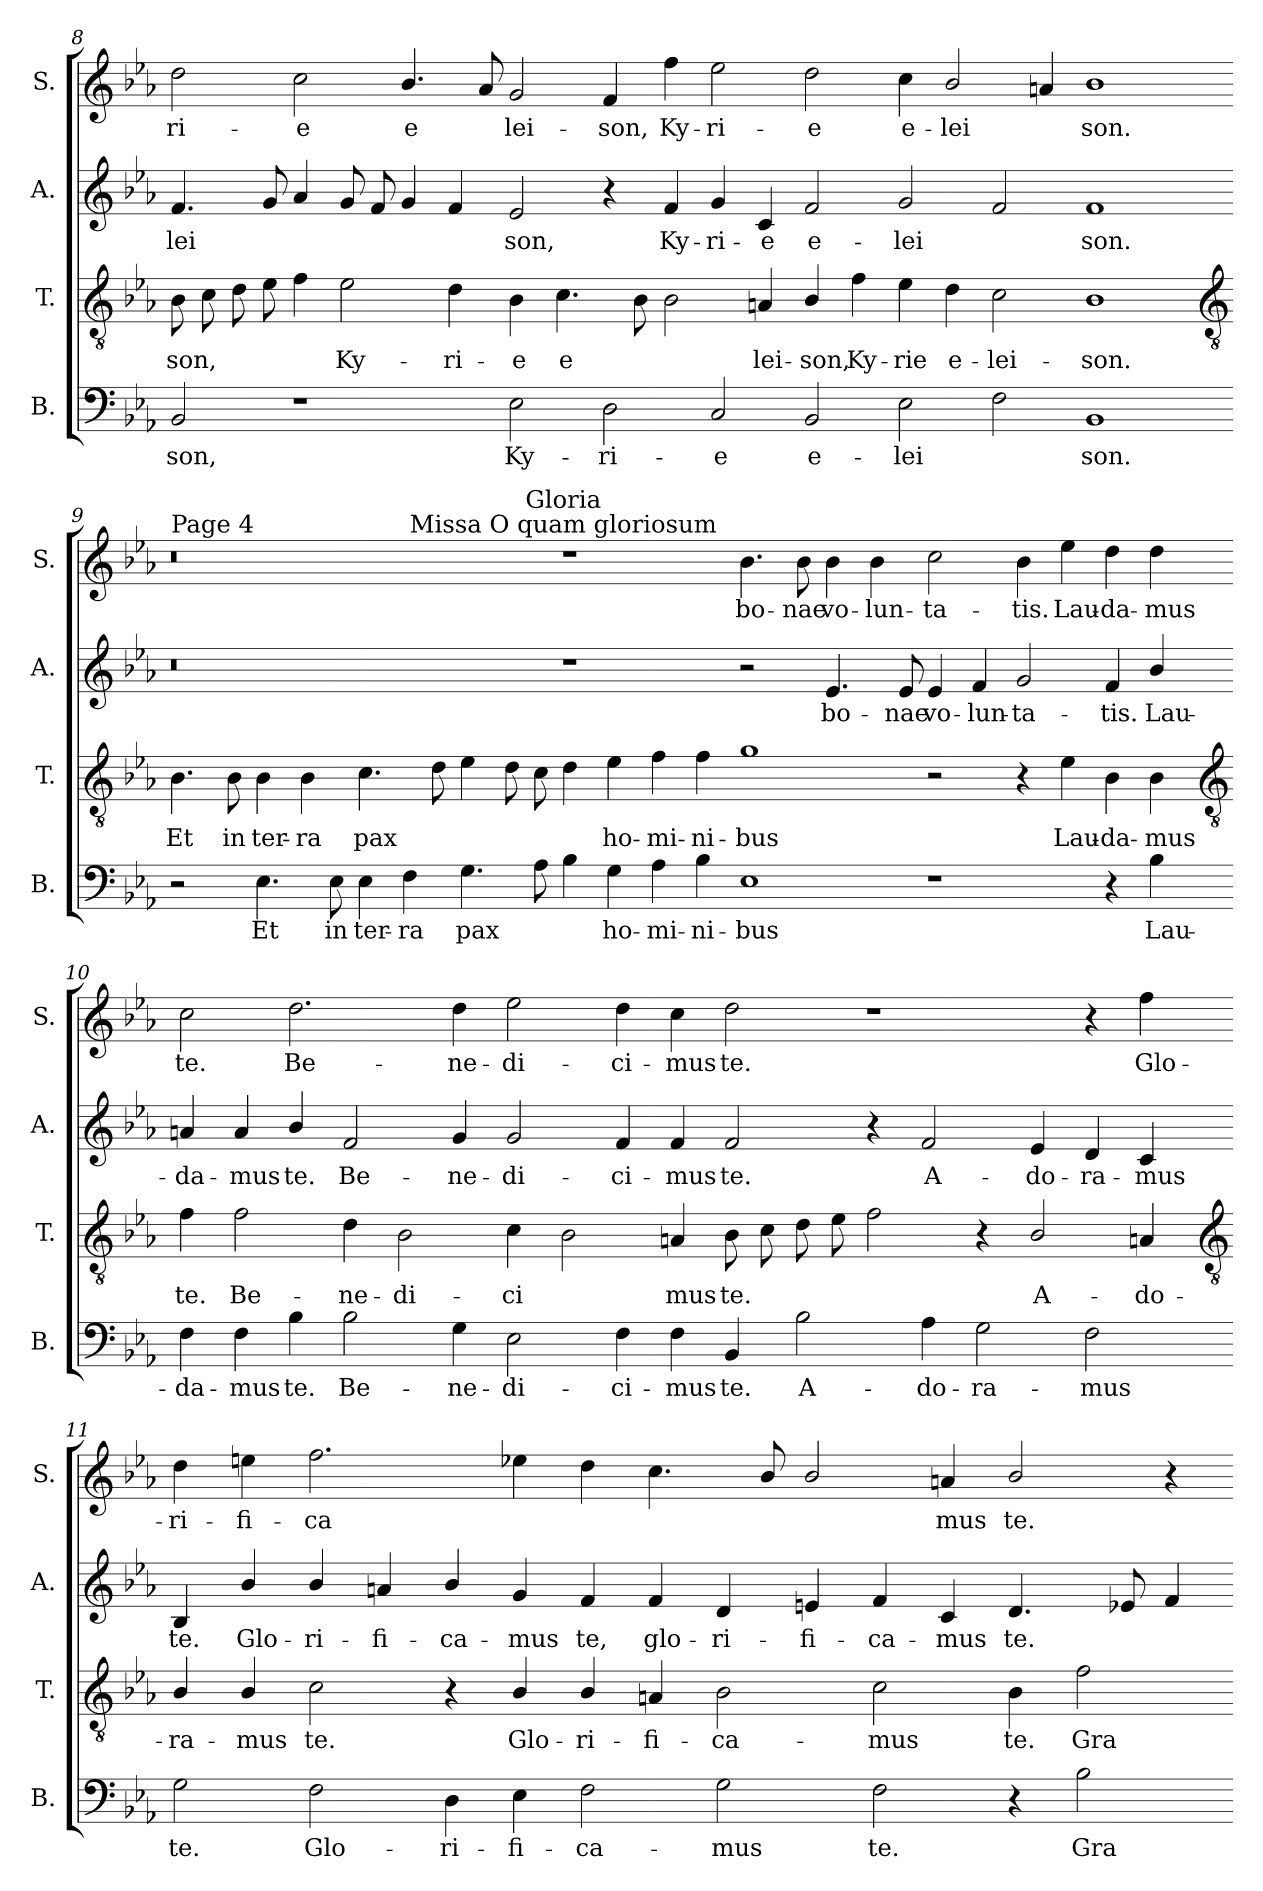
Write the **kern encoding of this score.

**kern	**text	**kern	**text	**kern	**text	**kern	**text
*part4	*part4	*part3	*part3	*part2	*part2	*part1	*part1
*staff4	*staff4	*staff3	*staff3	*staff2	*staff2	*staff1	*staff1
*I"B.	*	*I"T.	*	*I"A.	*	*I"S.	*
*I'B.	*	*I'T.	*	*I'A.	*	*I'S.	*
!!LO:LB:g=z
*clefF4	*	*clefGv2	*	*clefG2	*	*clefG2	*
*k[b-e-a-]	*	*k[b-e-a-]	*	*k[b-e-a-]	*	*k[b-e-a-]	*
*E-:	*	*E-:	*	*E-:	*	*E-:	*
=8	=8	=8	=8	=8	=8	=8	=8
!	!LO:LY:b	!	!LO:LY:b	!	!LO:LY:b	!	!LO:LY:b
2BB-	-son,	8B-	-son,	4.f	lei	2dd	-ri-
.	.	8c	.	.	.	.	.
.	.	8d	.	.	.	.	.
.	.	8e-	.	8g	.	.	.
!	!	!	!	!	!	!	!LO:LY:b
1r	.	4f	.	4a-	.	2cc	-e
!	!	!	!LO:LY:b	!	!	!	!
.	.	2e-	Ky-	8g	.	.	.
.	.	.	.	8f	.	.	.
!	!	!	!	!	!	!	!LO:LY:b
.	.	.	.	4g	.	4.b-/	e
!	!	!	!LO:LY:b	!	!	!	!
.	.	4d	-ri-	4f	.	.	.
.	.	.	.	.	.	8a-	.
!	!LO:LY:b	!	!LO:LY:b	!	!LO:LY:b	!	!LO:LY:b
2E-	Ky-	4B-	-e	2e-	son,	2g	lei-
!	!	!	!LO:LY:b	!	!	!	!
.	.	4.c	e	.	.	.	.
!	!LO:LY:b	!	!	!	!	!	!LO:LY:b
2D	-ri-	.	.	4r	.	4f	-son,
.	.	8B-\	.	.	.	.	.
!	!	!	!	!	!LO:LY:b	!	!LO:LY:b
.	.	2B-\	.	4f	Ky-	4ff	Ky-
!	!LO:LY:b	!	!	!	!LO:LY:b	!	!LO:LY:b
2C	-e	.	.	4g	-ri-	2ee-	-ri-
!	!	!	!LO:LY:b	!	!LO:LY:b	!	!
.	.	4An/	lei-	4c	-e	.	.
!	!LO:LY:b	!	!LO:LY:b	!	!LO:LY:b	!	!LO:LY:b
2BB-	e-	4B-/	-son,	2f	e-	2dd	-e
!	!	!	!LO:LY:b	!	!	!	!
.	.	4f	Ky-	.	.	.	.
!	!LO:LY:b	!	!LO:LY:b	!	!LO:LY:b	!	!LO:LY:b
2E-	-lei	4e-	-rie	2g	-lei	4cc	e-
!	!	!	!LO:LY:b	!	!	!	!LO:LY:b
.	.	4d	e-	.	.	2b-/	-lei
!	!	!	!LO:LY:b	!	!	!	!
2F	.	2c	-lei-	2f	.	.	.
.	.	.	.	.	.	4an	.
!	!LO:LY:b	!	!LO:LY:b	!	!LO:LY:b	!	!LO:LY:b
1BB-	son.	1B-	-son.	1f	son.	1b-	son.
!!LO:LB:g=z
=9-	=9-	=9-	=9-	=9-	=9-	=9-	=9-
*	*	*clefGv2	*	*	*	*	*
!	!	!	!	!	!	!LO:TX:a:t=Page 4	!
!	!	!	!LO:LY:b	!	!	!	!
2r	.	4.B-	Et	0r	.	0r	.
!	!	!	!LO:LY:b	!	!	!	!
.	.	8B-	in	.	.	.	.
!	!LO:LY:b	!	!LO:LY:b	!	!	!	!
4.E-	Et	4B-	ter-	.	.	.	.
!	!	!	!LO:LY:b	!	!	!	!
.	.	4B-	-ra	.	.	.	.
!	!LO:LY:b	!	!	!	!	!	!
8E-	in	.	.	.	.	.	.
!	!LO:LY:b	!	!LO:LY:b	!	!	!	!
4E-	ter-	4.c	pax	.	.	.	.
!	!LO:LY:b	!	!	!	!	!	!
4F	-ra	.	.	.	.	.	.
.	.	8d	.	.	.	.	.
!	!LO:LY:b	!	!	!	!	!	!
4.G	pax	4e-	.	.	.	.	.
.	.	8d	.	.	.	.	.
8A-	.	8c	.	.	.	.	.
!	!	!	!	!	!	!LO:TX:a:cj:t=Missa O quam gloriosum	!
!	!	!	!	!	!	!LO:TX:a:cj:t=Gloria	!
4B-	.	4d	.	1r	.	1r	.
!	!LO:LY:b	!	!LO:LY:b	!	!	!	!
4G	ho-	4e-	ho-	.	.	.	.
!	!LO:LY:b	!	!LO:LY:b	!	!	!	!
4A-	-mi-	4f	-mi-	.	.	.	.
!	!LO:LY:b	!	!LO:LY:b	!	!	!	!
4B-	-ni-	4f	-ni-	.	.	.	.
!	!LO:LY:b	!	!LO:LY:b	!	!	!	!LO:LY:b
1E-	-bus	1g	-bus	2r	.	4.b-	bo-
!	!	!	!	!	!	!	!LO:LY:b
.	.	.	.	.	.	8b-	-nae
!	!	!	!	!	!LO:LY:b	!	!LO:LY:b
.	.	.	.	4.e-	bo-	4b-	vo-
!	!	!	!	!	!	!	!LO:LY:b
.	.	.	.	.	.	4b-	-lun-
!	!	!	!	!	!LO:LY:b	!	!
.	.	.	.	8e-	-nae	.	.
!	!	!	!	!	!LO:LY:b	!	!LO:LY:b
1r	.	2r	.	4e-	vo-	2cc	-ta-
!	!	!	!	!	!LO:LY:b	!	!
.	.	.	.	4f	-lun-	.	.
!	!	!	!	!	!LO:LY:b	!	!LO:LY:b
.	.	4r	.	2g	-ta-	4b-	-tis.
!	!	!	!LO:LY:b	!	!	!	!LO:LY:b
.	.	4e-	Lau-	.	.	4ee-	Lau-
!	!	!	!LO:LY:b	!	!LO:LY:b	!	!LO:LY:b
4r	.	4B-	-da-	4f	-tis.	4dd	-da-
!	!LO:LY:b	!	!LO:LY:b	!	!LO:LY:b	!	!LO:LY:b
4B-	Lau-	4B-	-mus	4b-/	Lau-	4dd	-mus
!!LO:LB:g=z
=10-	=10-	=10-	=10-	=10-	=10-	=10-	=10-
*	*	*clefGv2	*	*	*	*	*
!	!LO:LY:b	!	!LO:LY:b	!	!LO:LY:b	!	!LO:LY:b
4F	-da-	4f	te.	4an	-da-	2cc	te.
!	!LO:LY:b	!	!LO:LY:b	!	!LO:LY:b	!	!
4F	-mus	2f	Be-	4a	-mus	.	.
!	!LO:LY:b	!	!	!	!LO:LY:b	!	!LO:LY:b
4B-	te.	.	.	4b-/	te.	2.dd	Be-
!	!LO:LY:b	!	!LO:LY:b	!	!LO:LY:b	!	!
2B-	Be-	4d	-ne-	2f/	Be-	.	.
!	!	!	!LO:LY:b	!	!	!	!
.	.	2B-	-di-	.	.	.	.
!	!LO:LY:b	!	!	!	!LO:LY:b	!	!LO:LY:b
4G	-ne-	.	.	4g/	-ne-	4dd	-ne-
!	!LO:LY:b	!	!LO:LY:b	!	!LO:LY:b	!	!LO:LY:b
2E-	-di-	4c	-ci	2g/	-di-	2ee-	-di-
.	.	2B-	.	.	.	.	.
!	!LO:LY:b	!	!	!	!LO:LY:b	!	!LO:LY:b
4F	-ci-	.	.	4f/	-ci-	4dd	-ci-
!	!LO:LY:b	!	!LO:LY:b	!	!LO:LY:b	!	!LO:LY:b
4F	-mus	4An	mus	4f/	-mus	4cc	-mus
!	!LO:LY:b	!	!LO:LY:b	!	!LO:LY:b	!	!LO:LY:b
4BB-	te.	8B-	te.	2f/	te.	2dd	te.
.	.	8c	.	.	.	.	.
!	!LO:LY:b	!	!	!	!	!	!
2B-	A-	8d	.	.	.	.	.
.	.	8e-	.	.	.	.	.
.	.	2f	.	4r	.	1r	.
!	!LO:LY:b	!	!	!	!LO:LY:b	!	!
4A-	-do-	.	.	2f/	A-	.	.
!	!LO:LY:b	!	!	!	!	!	!
2G	-ra-	4r	.	.	.	.	.
!	!	!	!LO:LY:b	!	!LO:LY:b	!	!
.	.	2B-/	A-	4e-/	-do-	.	.
!	!LO:LY:b	!	!	!	!LO:LY:b	!	!
2F	-mus	.	.	4d/	-ra-	4r	.
!	!	!	!LO:LY:b	!	!LO:LY:b	!	!LO:LY:b
.	.	4An/	-do-	4c/	-mus	4ff	Glo-
!!LO:LB:g=z
=11-	=11-	=11-	=11-	=11-	=11-	=11-	=11-
*	*	*clefGv2	*	*	*	*	*
!	!LO:LY:b	!	!LO:LY:b	!	!LO:LY:b	!	!LO:LY:b
2G	te.	4B-/	-ra-	4B-/	te.	4dd	-ri-
!	!	!	!LO:LY:b	!	!LO:LY:b	!	!LO:LY:b
.	.	4B-/	-mus	4b-/	Glo-	4een	-fi-
!	!LO:LY:b	!	!LO:LY:b	!	!LO:LY:b	!	!LO:LY:b
2F	Glo-	2c	te.	4b-/	-ri-	2.ff	-ca
!	!	!	!	!	!LO:LY:b	!	!
.	.	.	.	4an/	-fi-	.	.
!	!LO:LY:b	!	!	!	!LO:LY:b	!	!
4D	-ri-	4r	.	4b-/	-ca-	.	.
!	!LO:LY:b	!	!LO:LY:b	!	!LO:LY:b	!	!
4E-	-fi-	4B-/	Glo-	4g	-mus	4ee-X	.
!	!LO:LY:b	!	!LO:LY:b	!	!LO:LY:b	!	!
2F	-ca-	4B-/	-ri-	4f	te,	4dd	.
!	!	!	!LO:LY:b	!	!LO:LY:b	!	!
.	.	4An	-fi-	4f	glo-	4.cc	.
!	!LO:LY:b	!	!LO:LY:b	!	!LO:LY:b	!	!
2G	-mus	2B-	-ca-	4d	-ri-	.	.
.	.	.	.	.	.	8b-/	.
!	!	!	!	!	!LO:LY:b	!	!
.	.	.	.	4en	-fi-	2b-/	.
!	!LO:LY:b	!	!LO:LY:b	!	!LO:LY:b	!	!
2F	te.	2c	-mus	4f	-ca-	.	.
!	!	!	!	!	!LO:LY:b	!	!LO:LY:b
.	.	.	.	4c	-mus	4an/	mus
!	!	!	!LO:LY:b	!	!LO:LY:b	!	!LO:LY:b
4r	.	4B-	te.	4.d	te.	2b-/	te.
!	!LO:LY:b	!	!LO:LY:b	!	!	!	!
2B-	Gra-	2f	Gra-	.	.	.	.
.	.	.	.	8e-X	.	.	.
.	.	.	.	4f	.	4r	.
=-	=-	=-	=-	=-	=-	=-	=-
*-	*-	*-	*-	*-	*-	*-	*-
